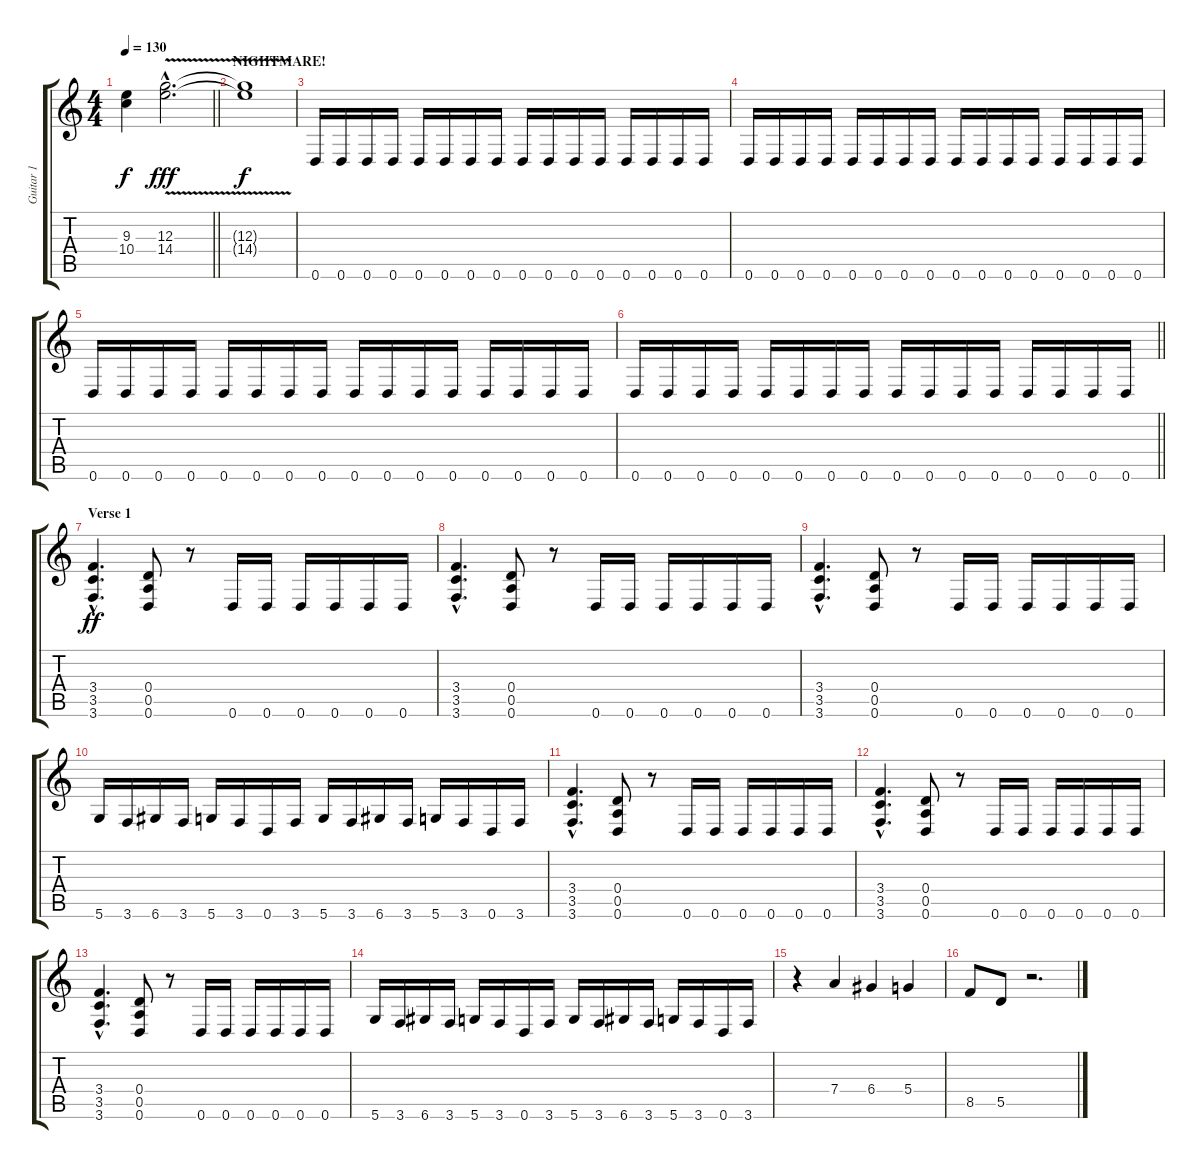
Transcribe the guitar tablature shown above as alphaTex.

\track ("Guitar 1" "Guitar 1") {instrument distortionguitar}
\staff {score tabs}
\tuning (E4 B3 G3 D3 A2 D2) {hide}
\ts (4 4)
\tempo 130
\clef g2
\barLineRight lightlight
\ks c
(9.3{t} 10.4{t}).4{dy f} (12.3{v hac} 14.4{hac}).2{d dy fff} |
\section ("" "NIGHTMARE!")
(12.3{t} 14.4{t}).1{dy f} |
0.6.16 0.6.16 0.6.16 0.6.16 0.6.16 0.6.16 0.6.16 0.6.16 0.6.16 0.6.16 0.6.16 0.6.16 0.6.16 0.6.16 0.6.16 0.6.16 |
0.6.16 0.6.16 0.6.16 0.6.16 0.6.16 0.6.16 0.6.16 0.6.16 0.6.16 0.6.16 0.6.16 0.6.16 0.6.16 0.6.16 0.6.16 0.6.16 |
0.6.16 0.6.16 0.6.16 0.6.16 0.6.16 0.6.16 0.6.16 0.6.16 0.6.16 0.6.16 0.6.16 0.6.16 0.6.16 0.6.16 0.6.16 0.6.16 |
\barLineRight lightlight
0.6.16 0.6.16 0.6.16 0.6.16 0.6.16 0.6.16 0.6.16 0.6.16 0.6.16 0.6.16 0.6.16 0.6.16 0.6.16 0.6.16 0.6.16 0.6.16 |
\section ("" "Verse 1")
(3.4{hac} 3.5{hac} 3.6{hac}).4{d dy ff} (0.4 0.5 0.6).8 r.8 0.6.16 0.6.16 0.6.16 0.6.16 0.6.16 0.6.16 |
(3.4{hac} 3.5{hac} 3.6{hac}).4{d} (0.4 0.5 0.6).8 r.8 0.6.16 0.6.16 0.6.16 0.6.16 0.6.16 0.6.16 |
(3.4{hac} 3.5{hac} 3.6{hac}).4{d} (0.4 0.5 0.6).8 r.8 0.6.16 0.6.16 0.6.16 0.6.16 0.6.16 0.6.16 |
5.6.16 3.6.16 6.6.16 3.6.16 5.6.16 3.6.16 0.6.16 3.6.16 5.6.16 3.6.16 6.6.16 3.6.16 5.6.16 3.6.16 0.6.16 3.6.16 |
(3.4{hac} 3.5{hac} 3.6{hac}).4{d} (0.4 0.5 0.6).8 r.8 0.6.16 0.6.16 0.6.16 0.6.16 0.6.16 0.6.16 |
(3.4{hac} 3.5{hac} 3.6{hac}).4{d} (0.4 0.5 0.6).8 r.8 0.6.16 0.6.16 0.6.16 0.6.16 0.6.16 0.6.16 |
(3.4{hac} 3.5{hac} 3.6{hac}).4{d} (0.4 0.5 0.6).8 r.8 0.6.16 0.6.16 0.6.16 0.6.16 0.6.16 0.6.16 |
5.6.16 3.6.16 6.6.16 3.6.16 5.6.16 3.6.16 0.6.16 3.6.16 5.6.16 3.6.16 6.6.16 3.6.16 5.6.16 3.6.16 0.6.16 3.6.16 |
r.4 7.4.4 6.4.4 5.4.4 |
8.5.8 5.5.8 r.2{d}
